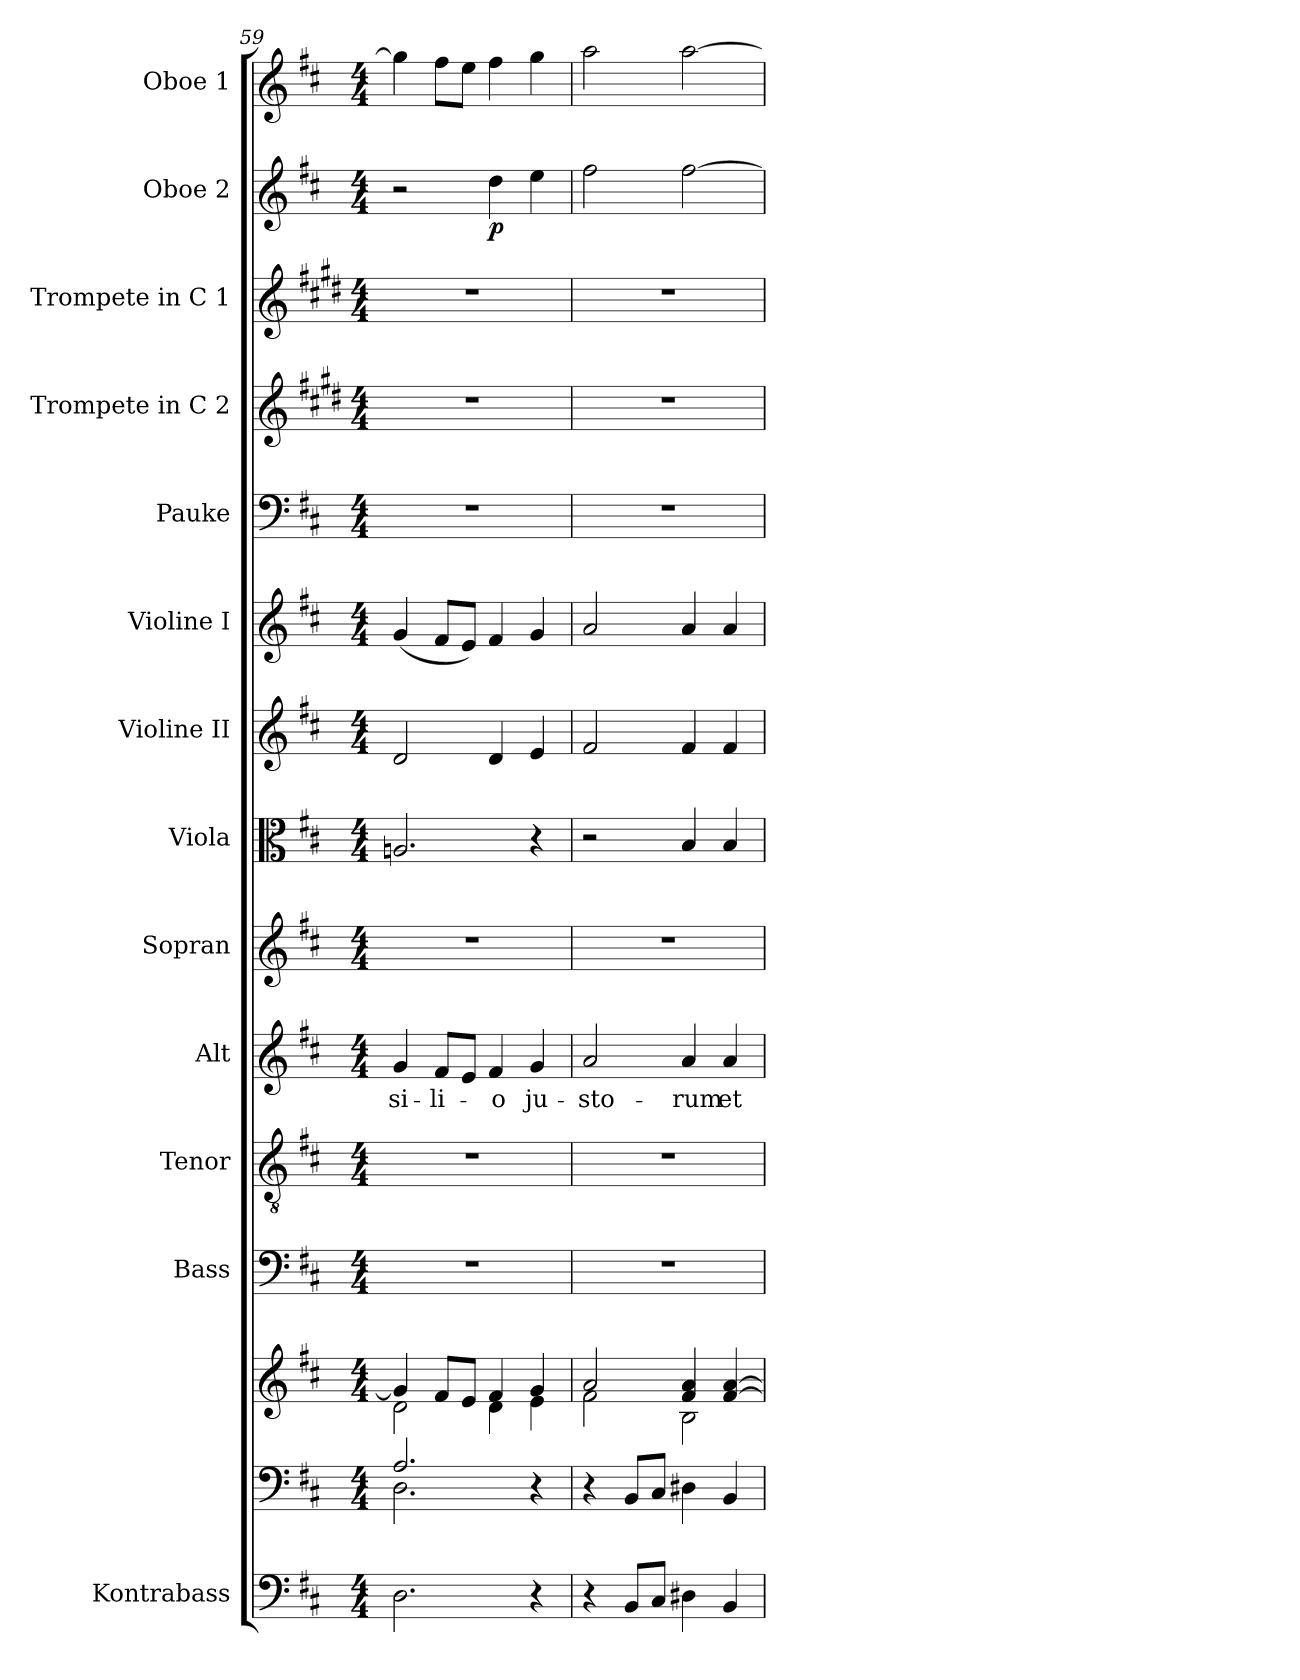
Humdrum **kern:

**kern	**kern	**kern	**kern	**kern	**kern	**text	**kern	**kern	**kern	**kern	**kern	**kern	**kern	**kern	**dynam	**kern
*part14	*part13	*part13	*part12	*part11	*part10	*part10	*part9	*part8	*part7	*part6	*part5	*part4	*part3	*part2	*part2	*part1
*staff15	*staff14	*staff13	*staff12	*staff11	*staff10	*staff10	*staff9	*staff8	*staff7	*staff6	*staff5	*staff4	*staff3	*staff2	*staff2	*staff1
*I"Kontrabass	*	*	*I"Bass	*I"Tenor	*I"Alt	*	*I"Sopran	*I"Viola	*I"Violine II	*I"Violine I	*I"Pauke	*I"Trompete in C 2	*I"Trompete in C 1	*I"Oboe 2	*	*I"Oboe 1
*I'Kb.	*	*	*I'B	*I'T	*I'A	*	*I'S	*I'Vla.	*I'Vl. II	*I'Vl. I	*I'Pk.	*	*	*I'Ob. 2	*	*I'Ob. 1
*clefF4	*clefF4	*clefG2	*clefF4	*clefGv2	*clefG2	*	*clefG2	*clefC3	*clefG2	*clefG2	*clefF4	*clefG2	*clefG2	*clefG2	*	*clefG2
*ITrd7c12	*	*	*	*	*	*	*	*	*	*	*	*ITrd1c2	*ITrd1c2	*	*	*
*k[f#c#]	*k[f#c#]	*k[f#c#]	*k[f#c#]	*k[f#c#]	*k[f#c#]	*	*k[f#c#]	*k[f#c#]	*k[f#c#]	*k[f#c#]	*k[f#c#]	*k[f#c#]	*k[f#c#]	*k[f#c#]	*	*k[f#c#]
*D:	*D:	*D:	*D:	*D:	*D:	*	*D:	*D:	*D:	*D:	*D:	*D:	*D:	*D:	*	*D:
*M4/4	*M4/4	*M4/4	*M4/4	*M4/4	*M4/4	*	*M4/4	*M4/4	*M4/4	*M4/4	*M4/4	*M4/4	*M4/4	*M4/4	*	*M4/4
=59	=59	=59	=59	=59	=59	=59	=59	=59	=59	=59	=59	=59	=59	=59	=59	=59
*	*^	*^	*	*	*	*	*	*	*	*	*	*	*	*	*	*
!	!	!	!	!	!	!	!	!LO:LY:b	!	!	!	!	!	!	!	!	!	!
2.DD\	2.A/	2.D\	4g/]	2d\	1r	1r	4g/	-si-	1r	2.An/	2d/	(<4g/	1r	1r	1r	2r	.	4gg\]
!	!	!	!	!	!	!	!	!LO:LY:b	!	!	!	!	!	!	!	!	!	!
.	.	.	8f#/L	.	.	.	8f#/L	-li-	.	.	.	8f#/L	.	.	.	.	.	8ff#\L
.	.	.	8e/J	.	.	.	8e/J	.	.	.	.	8e/J)	.	.	.	.	.	8ee\J
!	!	!	!	!	!	!	!	!LO:LY:b	!	!	!	!	!	!	!	!	!LO:DY:b	!
.	.	.	4f#/	4d\	.	.	4f#/	-o	.	.	4d/	4f#/	.	.	.	4dd\	p	4ff#\
!	!	!	!	!	!	!	!	!LO:LY:b	!	!	!	!	!	!	!	!	!	!
4r	4r	4ryy	4g/	4e\	.	.	4g/	ju-	.	4r	4e/	4g/	.	.	.	4ee\	.	4gg\
=60	=60	=60	=60	=60	=60	=60	=60	=60	=60	=60	=60	=60	=60	=60	=60	=60	=60	=60
!	!	!	!	!	!	!	!	!LO:LY:b	!	!	!	!	!	!	!	!	!	!
*	*v	*v	*	*	*	*	*	*	*	*	*	*	*	*	*	*	*	*
4r	4r	2a/	2f#\	1r	1r	2a/	-sto-	1r	2r	2f#/	2a/	1r	1r	1r	2ff#\	.	2aa\
8BBB/L	8BB/L	.	.	.	.	.	.	.	.	.	.	.	.	.	.	.	.
8CC#/J	8C#/J	.	.	.	.	.	.	.	.	.	.	.	.	.	.	.	.
!	!	!	!	!	!	!	!LO:LY:b	!	!	!	!	!	!	!	!	!	!
4DD#X\	4D#X\	4f#/ 4a/	2B\	.	.	4a/	-rum	.	4B/	4f#/	4a/	.	.	.	[2ff#\	.	[2aa\
!	!	!	!	!	!	!	!LO:LY:b	!	!	!	!	!	!	!	!	!	!
4BBB/	4BB/	[>4f#/ [>4a/	.	.	.	4a/	et	.	4B/	4f#/	4a/	.	.	.	.	.	.
*	*	*v	*v	*	*	*	*	*	*	*	*	*	*	*	*	*	*
=	=	=	=	=	=	=	=	=	=	=	=	=	=	=	=	=
*-	*-	*-	*-	*-	*-	*-	*-	*-	*-	*-	*-	*-	*-	*-	*-	*-
